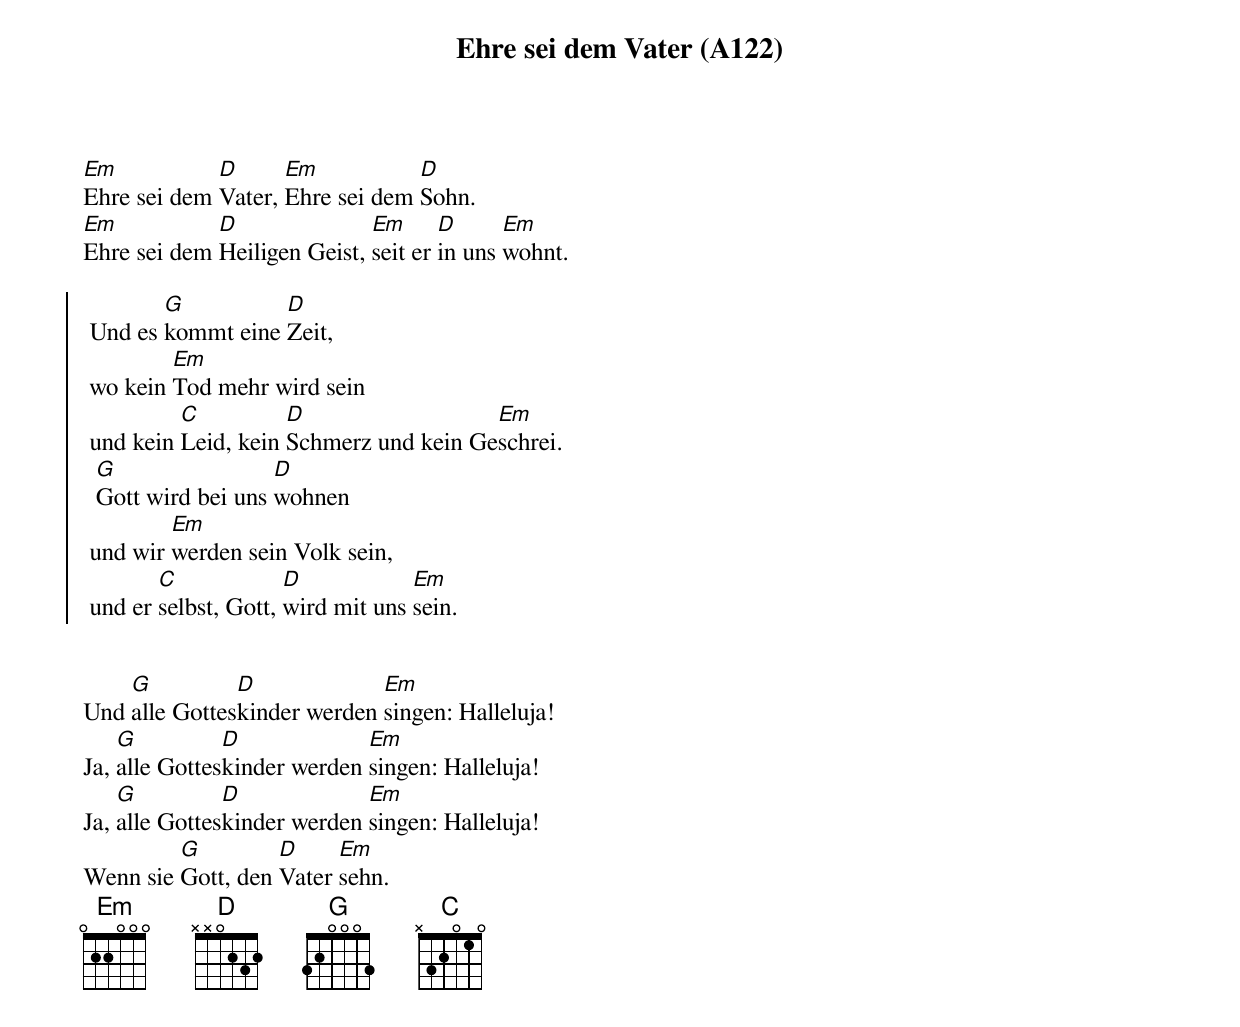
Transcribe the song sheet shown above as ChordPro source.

{title: Ehre sei dem Vater (A122)}
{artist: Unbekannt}

[Em]Ehre sei dem [D]Vater, [Em]Ehre sei dem [D]Sohn.
[Em]Ehre sei dem [D]Heiligen Geist, [Em]seit er [D]in uns [Em]wohnt.

{soc}
 Und es [G]kommt eine [D]Zeit,
 wo kein [Em]Tod mehr wird sein
 und kein [C]Leid, kein [D]Schmerz und kein Ge[Em]schrei.
  [G]Gott wird bei uns [D]wohnen
 und wir [Em]werden sein Volk sein,
 und er [C]selbst, Gott, [D]wird mit uns [Em]sein.
 {eoc}


Und [G]alle Gottes[D]kinder werden [Em]singen: Halleluja!
Ja, [G]alle Gottes[D]kinder werden [Em]singen: Halleluja!
Ja, [G]alle Gottes[D]kinder werden [Em]singen: Halleluja!
Wenn sie [G]Gott, den [D]Vater [Em]sehn.
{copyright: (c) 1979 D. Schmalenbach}
